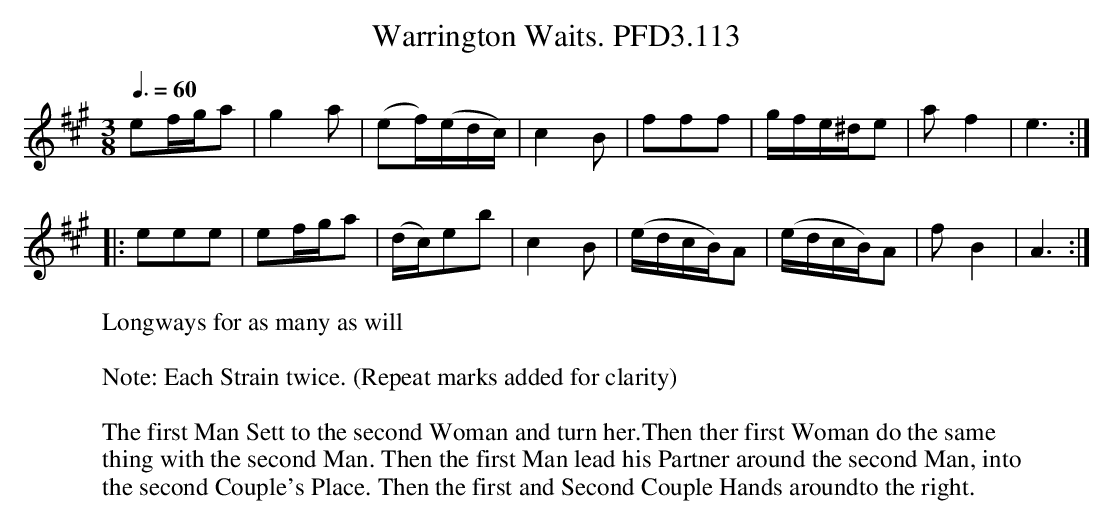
X:1
T:Warrington Waits. PFD3.113
W:Longways for as many as will
M:3/8
L:1/8
Q:3/8=60
K:A
ef/g/a|g2a|(ef/)(e/d/c/)|c2B|fff|g/f/e/^d/e|af2|e3:|
|:eee|ef/g/a|(d/c/)eb|c2B|(e/d/c/B/)A|(e/d/c/B/)A|fB2|A3:|
W:
W:Note: Each Strain twice. (Repeat marks added for clarity)
W:
W:The first Man Sett to the second Woman and turn her.Then ther first Woman do the same
W:thing with the second Man. Then the first Man lead his Partner around the second Man, into
W:the second Couple's Place. Then the first and Second Couple Hands aroundto the right.
